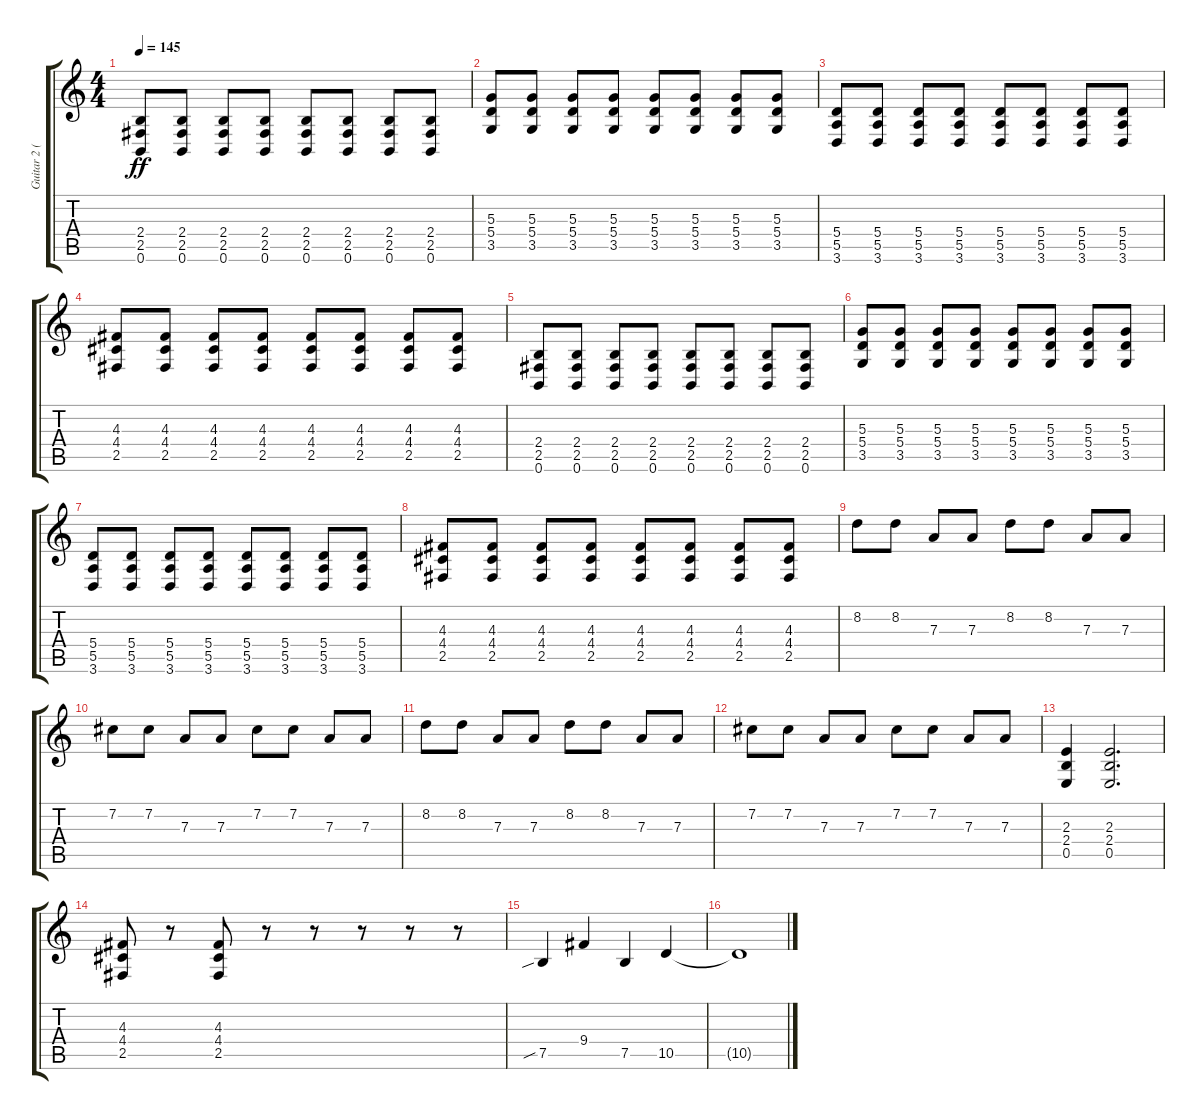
\track ("Guitar 2 ( B Tuning )" "Guitar 2 (") {instrument overdrivenguitar}
\staff {score tabs}
\tuning (B3 Gb3 D3 A2 E2 B1) {hide}
\ts (4 4)
\tempo 145
\clef g2
\ks c
(2.4 2.5 0.6).8{dy ff} (2.4 2.5 0.6).8 (2.4 2.5 0.6).8 (2.4 2.5 0.6).8 (2.4 2.5 0.6).8 (2.4 2.5 0.6).8 (2.4 2.5 0.6).8 (2.4 2.5 0.6).8 |
(5.3 5.4 3.5).8 (5.3 5.4 3.5).8 (5.3 5.4 3.5).8 (5.3 5.4 3.5).8 (5.3 5.4 3.5).8 (5.3 5.4 3.5).8 (5.3 5.4 3.5).8 (5.3 5.4 3.5).8 |
(5.4 5.5 3.6).8 (5.4 5.5 3.6).8 (5.4 5.5 3.6).8 (5.4 5.5 3.6).8 (5.4 5.5 3.6).8 (5.4 5.5 3.6).8 (5.4 5.5 3.6).8 (5.4 5.5 3.6).8 |
(4.3 4.4 2.5).8 (4.3 4.4 2.5).8 (4.3 4.4 2.5).8 (4.3 4.4 2.5).8 (4.3 4.4 2.5).8 (4.3 4.4 2.5).8 (4.3 4.4 2.5).8 (4.3 4.4 2.5).8 |
(2.4 2.5 0.6).8 (2.4 2.5 0.6).8 (2.4 2.5 0.6).8 (2.4 2.5 0.6).8 (2.4 2.5 0.6).8 (2.4 2.5 0.6).8 (2.4 2.5 0.6).8 (2.4 2.5 0.6).8 |
(5.3 5.4 3.5).8 (5.3 5.4 3.5).8 (5.3 5.4 3.5).8 (5.3 5.4 3.5).8 (5.3 5.4 3.5).8 (5.3 5.4 3.5).8 (5.3 5.4 3.5).8 (5.3 5.4 3.5).8 |
(5.4 5.5 3.6).8 (5.4 5.5 3.6).8 (5.4 5.5 3.6).8 (5.4 5.5 3.6).8 (5.4 5.5 3.6).8 (5.4 5.5 3.6).8 (5.4 5.5 3.6).8 (5.4 5.5 3.6).8 |
(4.3 4.4 2.5).8 (4.3 4.4 2.5).8 (4.3 4.4 2.5).8 (4.3 4.4 2.5).8 (4.3 4.4 2.5).8 (4.3 4.4 2.5).8 (4.3 4.4 2.5).8 (4.3 4.4 2.5).8 |
8.2.8 8.2.8 7.3.8 7.3.8 8.2.8 8.2.8 7.3.8 7.3.8 |
7.2.8 7.2.8 7.3.8 7.3.8 7.2.8 7.2.8 7.3.8 7.3.8 |
8.2.8 8.2.8 7.3.8 7.3.8 8.2.8 8.2.8 7.3.8 7.3.8 |
7.2.8 7.2.8 7.3.8 7.3.8 7.2.8 7.2.8 7.3.8 7.3.8 |
(2.3 2.4 0.5).4 (2.3 2.4 0.5).2{d} |
(4.3 4.4 2.5).8 r.8 (4.3 4.4 2.5).8 r.8 r.8 r.8 r.8 r.8 |
7.5{sib}.4 9.4.4 7.5.4 10.5.4 |
10.5{t}.1
